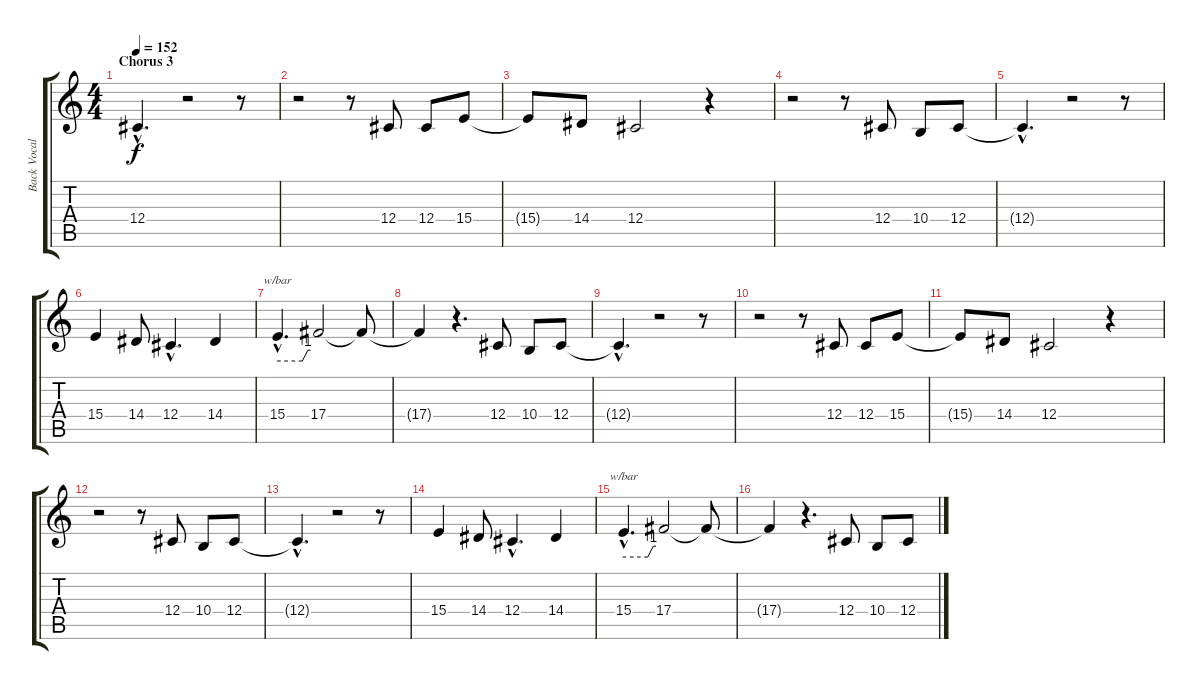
\track ("Back Vocal" "Back Vocal") {instrument cello}
\staff {score tabs}
\tuning (Eb4 Bb3 Gb3 Db3 Ab2 Eb2) {hide}
\ts (4 4)
\section ("" "Chorus 3")
\tempo 152
\clef g2
\ks c
12.4{hac t}.4{d dy f} r.2 r.8 |
r.2 r.8 12.4.8 12.4.8 15.4.8 |
15.4{t}.8 14.4.8 12.4.2 r.4 |
r.2 r.8 12.4.8 10.4.8 12.4.8 |
12.4{hac t}.4{d} r.2 r.8 |
15.4.4 14.4.8 12.4{hac}.4{d} 14.4.4 |
15.4{hac}.4{d tbe (custom default 0 0 45 0 55 4 60 4)} 17.4.2 17.4{t}.8 |
17.4{t}.4 r.4{d} 12.4.8 10.4.8 12.4.8 |
12.4{hac t}.4{d} r.2 r.8 |
r.2 r.8 12.4.8 12.4.8 15.4.8 |
15.4{t}.8 14.4.8 12.4.2 r.4 |
r.2 r.8 12.4.8 10.4.8 12.4.8 |
12.4{hac t}.4{d} r.2 r.8 |
15.4.4 14.4.8 12.4{hac}.4{d} 14.4.4 |
15.4{hac}.4{d tbe (custom default 0 0 45 0 55 4 60 4)} 17.4.2 17.4{t}.8 |
17.4{t}.4 r.4{d} 12.4.8 10.4.8 12.4.8
